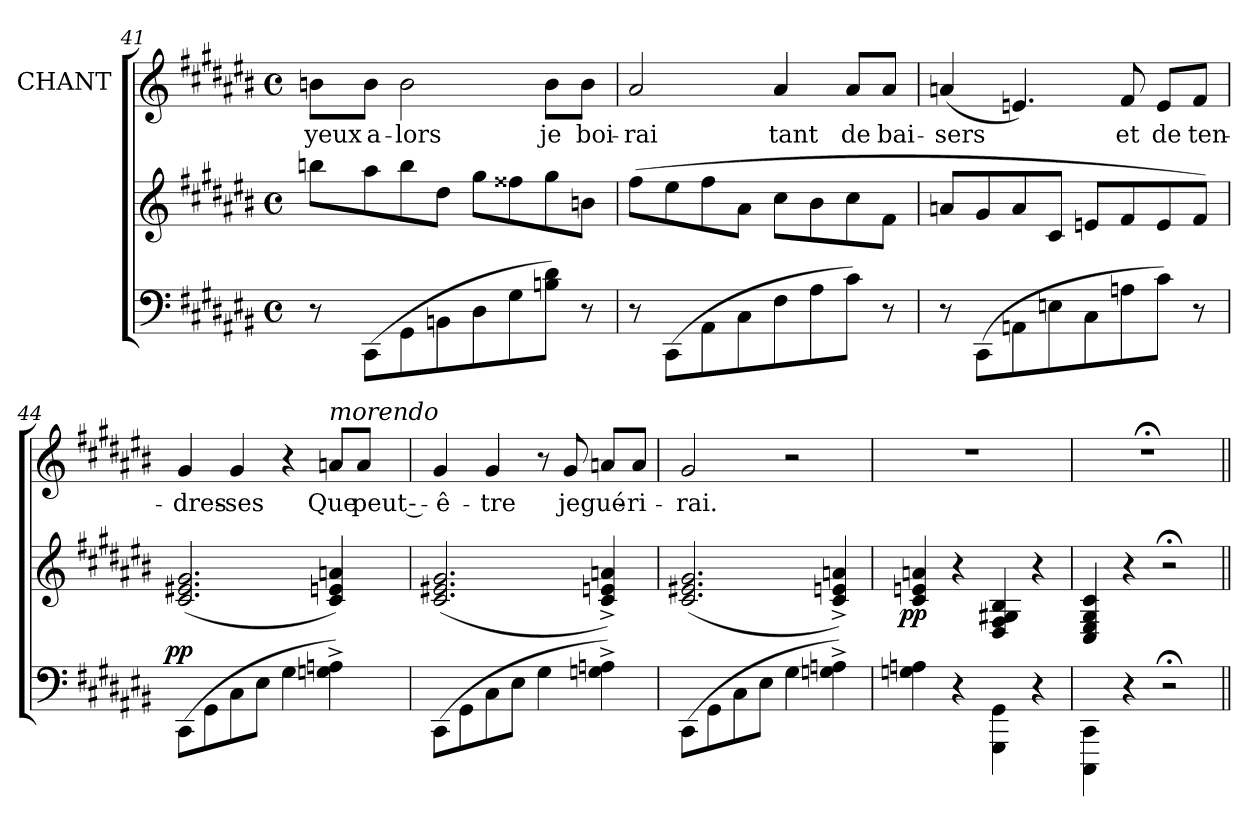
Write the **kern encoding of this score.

**kern	**dynam	**kern	**dynam	**kern	**text
*part3	*part3	*part2	*part2	*part1	*part1
*staff3	*staff3	*staff2	*staff2	*staff1	*staff1
*	*	*	*	*I"CHANT	*
*clefF4	*	*clefG2	*	*clefG2	*
*k[f#c#g#d#a#e#b#]	*	*k[f#c#g#d#a#e#b#]	*	*k[f#c#g#d#a#e#b#]	*
*C#:	*	*C#:	*	*C#:	*
*M4/4	*	*M4/4	*	*M4/4	*
*met(c)	*	*met(c)	*	*met(c)	*
=41	=41	=41	=41	=41	=41
8r	.	8bbn\L	.	8bn\L	yeux
(>8CC#\L	.	8aa#\	.	8b\J	a-
8GG#\	.	8bb\	.	2b\	-lors
8BBn\	.	8dd#\J	.	.	.
8D#\	.	8gg#\L	.	.	.
8G#\	.	8ff##X\	.	.	.
8Bn\ 8d#\J)	.	8gg#\	.	8b\L	je
8r	.	8bn\J	.	8b\J	boi-
!!LO:LB:g=z
=42	=42	=42	=42	=42	=42
8r	.	(>8ff#\L	.	2a#/	-rai
(>8CC#\L	.	8ee#\	.	.	.
8AA#\	.	8ff#\	.	.	.
8C#\	.	8a#\J	.	.	.
8F#\	.	8cc#\L	.	4a#/	tant
8A#\	.	8b#\	.	.	.
8c#\J)	.	8cc#\	.	8a#/L	de
8r	.	8f#\J	.	8a#/J	bai-
=43	=43	=43	=43	=43	=43
8r	.	8an/L	.	(<4an/	-sers
(>8CC#\L	.	8g#/	.	.	.
8AAn\	.	8a/	.	4.en/)	.
8En\	.	8c#/J	.	.	.
8C#\	.	8en/L	.	.	.
8An\	.	8f#/	.	8f#/	et
8c#\J)	.	8e/	.	8e/L	de
8r	.	8f#/J)	.	8f#/J	ten-
=44	=44	=44	=44	=44	=44
!	!LO:DY:a:cj	!	!	!	!
(>8CC#\L	pp	(>2.c#/ 2.e#X/ 2.g#/	.	4g#/	-dres-
8GG#\	.	.	.	.	.
8C#\	.	.	.	4g#/	-ses
8E#\J	.	.	.	.	.
4G#\	.	.	.	4r	.
!	!	!	!	!LO:TX:a:i:t=morendo	!
4Gn^>\ 4An^>\)	.	4c#/ 4en/ 4an/)	.	8an/L	Que
.	.	.	.	8a/J	peut ‑-
!!LO:LB:g=z
=45	=45	=45	=45	=45	=45
(>8CC#\L	.	(>2.c#/ 2.e#X/ 2.g#/	.	4g#/	-ê-
8GG#\	.	.	.	.	.
8C#\	.	.	.	4g#/	-tre
8E#\J	.	.	.	.	.
4G#\	.	.	.	8r	.
.	.	.	.	8g#/	je
4Gn^>\ 4An^>\)	.	4c#^>/ 4en^>/ 4an^>/)	.	8an/L	gué-
.	.	.	.	8a/J	-ri-
=46	=46	=46	=46	=46	=46
(>8CC#\L	.	(>2.c#/ 2.e#X/ 2.g#/	.	2g#/	-rai.
8GG#\	.	.	.	.	.
8C#\	.	.	.	.	.
8E#\J	.	.	.	.	.
4G#\	.	.	.	2r	.
4Gn^>\ 4An^>\)	.	4c#^>/ 4en^>/ 4an^>/)	.	.	.
=47	=47	=47	=47	=47	=47
!	!	!	!LO:DY:b:cj	!	!
4Gn\ 4An\	.	4c#/ 4en/ 4an/	pp	1r	.
4r	.	4r	.	.	.
4GGG#\ 4GG#\	.	4D#/ 4F#/ 4G#X/ 4B#/	.	.	.
4r	.	4r	.	.	.
=48	=48	=48	=48	=48	=48
4CCC#\ 4CC#\	.	4C#/ 4E#/ 4G#/ 4c#/	.	1r;<	.
4r	.	4r	.	.	.
2r;<	.	2r;<	.	.	.
=||	=||	=||	=||	=||	=||
*-	*-	*-	*-	*-	*-
